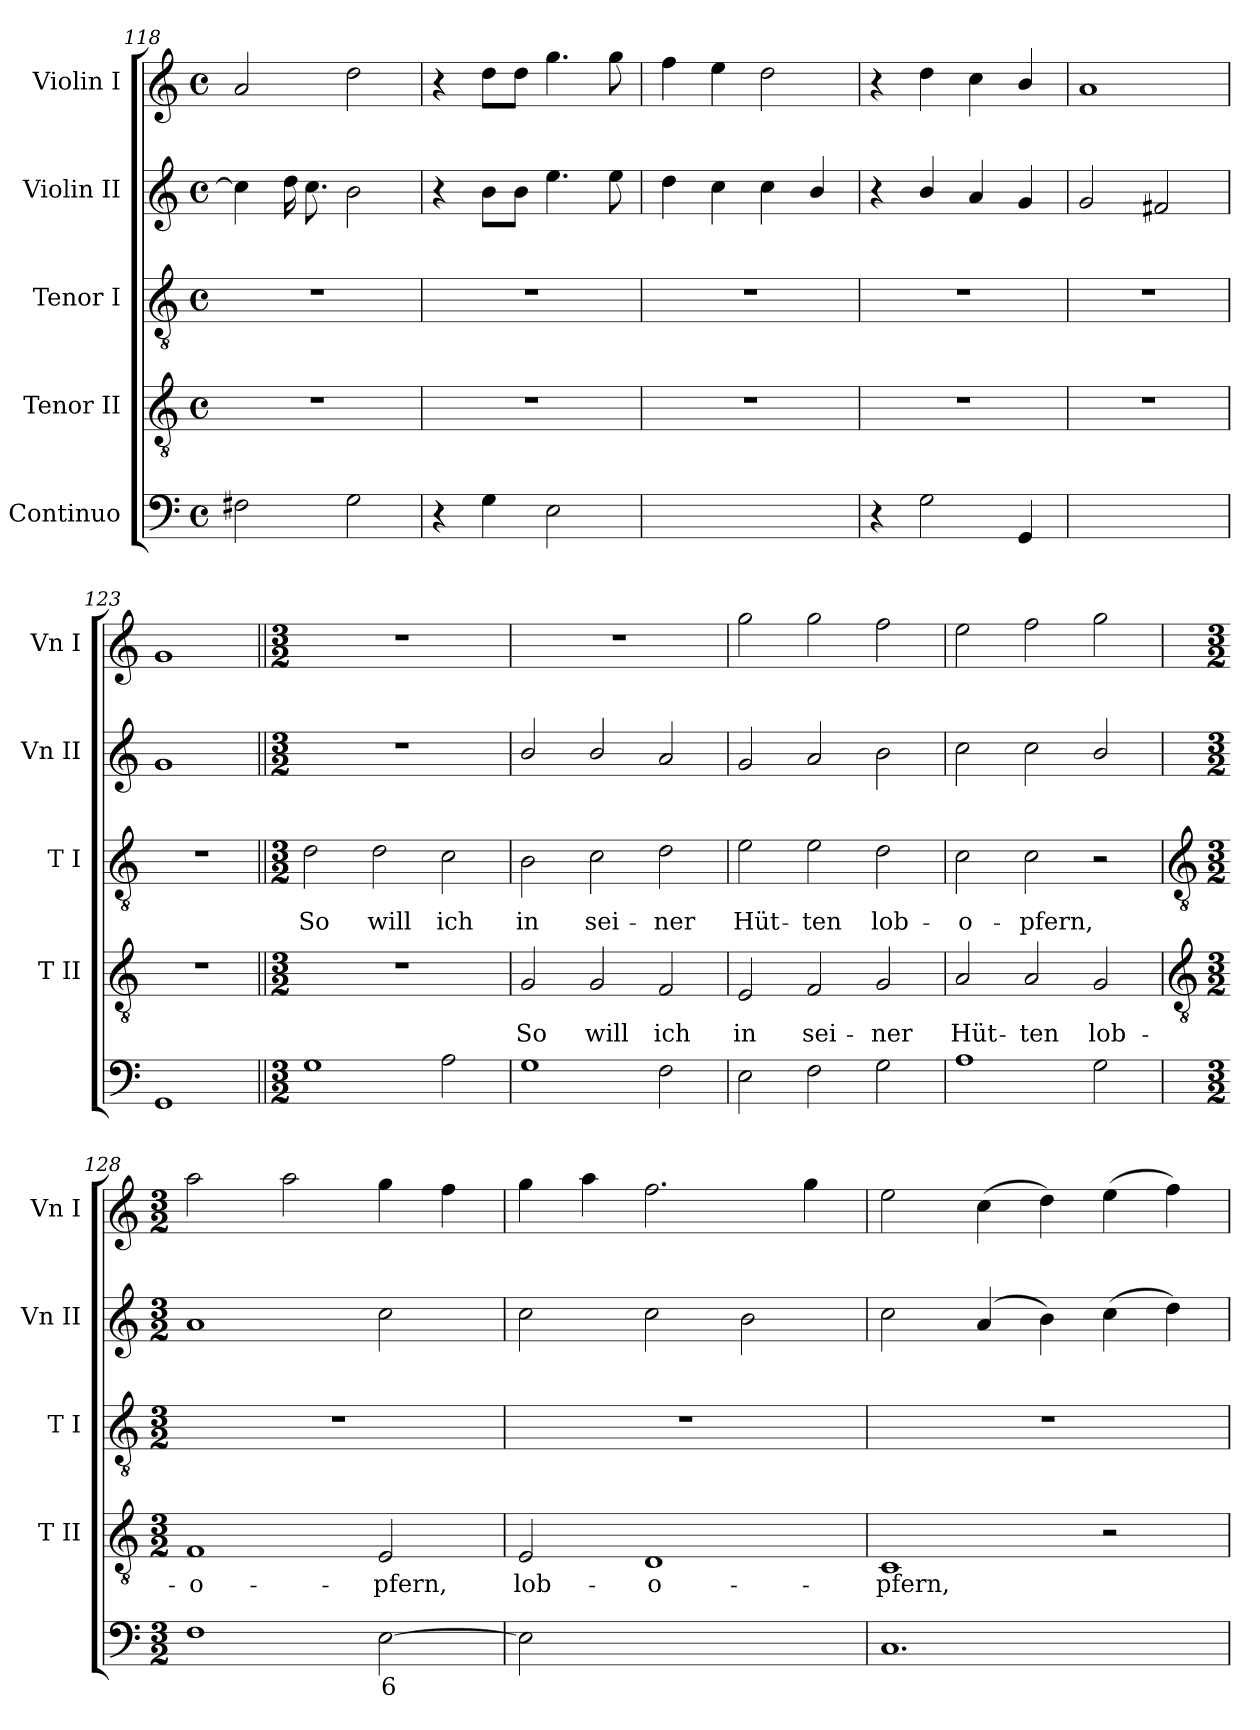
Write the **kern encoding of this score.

**kern	**text	**kern	**text	**kern	**text	**kern	**kern
*part5	*part5	*part4	*part4	*part3	*part3	*part2	*part1
*staff5	*staff5	*staff4	*staff4	*staff3	*staff3	*staff2	*staff1
*I"Continuo	*	*I"Tenor II	*	*I"Tenor I	*	*I"Violin II	*I"Violin I
*	*	*I'T II	*	*I'T I	*	*I'Vn II	*I'Vn I
!!LO:LB:g=z
*clefF4	*	*clefGv2	*	*clefGv2	*	*clefG2	*clefG2
*k[]	*	*k[]	*	*k[]	*	*k[]	*k[]
*C:	*	*C:	*	*C:	*	*C:	*C:
*M4/4	*	*M4/4	*	*M4/4	*	*M4/4	*M4/4
*met(c)	*	*met(c)	*	*met(c)	*	*met(c)	*met(c)
=118	=118	=118	=118	=118	=118	=118	=118
2F#X	.	1r	.	1r	.	4cc]	2a
.	.	.	.	.	.	16ddLL	.
.	.	.	.	.	.	8.ccJ	.
2G	.	.	.	.	.	2b	2dd
=119	=119	=119	=119	=119	=119	=119	=119
4r	.	1r	.	1r	.	4r	4r
4G	.	.	.	.	.	8bL	8ddL
.	.	.	.	.	.	8bJ	8ddJ
2E	.	.	.	.	.	4.ee	4.gg
.	.	.	.	.	.	8ee	8gg
=120	=120	=120	=120	=120	=120	=120	=120
!	!LO:LY:b	!	!	!	!	!	!
[4Fnyy	6	1r	.	1r	.	4dd	4ff
!	!LO:LY:b	!	!	!	!	!	!
4Fyy]	5	.	.	.	.	4cc	4ee
!	!LO:LY:b	!	!	!	!	!	!
[4Gyy	4	.	.	.	.	4cc	2dd
!	!LO:LY:b	!	!	!	!	!	!
4Gyy]	3	.	.	.	.	4b/	.
=121	=121	=121	=121	=121	=121	=121	=121
4r	.	1r	.	1r	.	4r	4r
2G	.	.	.	.	.	4b/	4dd
.	.	.	.	.	.	4a	4cc
4GG	.	.	.	.	.	4g	4b/
=122	=122	=122	=122	=122	=122	=122	=122
!	!LO:LY:b	!	!	!	!	!	!
[2Dyy	4	1r	.	1r	.	2g	1a
2Dyy]	.	.	.	.	.	2f#X	.
=123	=123	=123	=123	=123	=123	=123	=123
1GG	.	1r	.	1r	.	1g	1g
=124||	=124||	=124||	=124||	=124||	=124||	=124||	=124||
*M3/2	*	*M3/2	*	*M3/2	*	*M3/2	*M3/2
!	!	!LO:N:vis=1	!	!	!LO:LY:b	!LO:N:vis=1	!LO:N:vis=1
1G	.	1.r	.	2d	So	1.r	1.r
!	!	!	!	!	!LO:LY:b	!	!
.	.	.	.	2d	will	.	.
!	!	!	!	!	!LO:LY:b	!	!
2A	.	.	.	2c	ich	.	.
=125	=125	=125	=125	=125	=125	=125	=125
!	!	!	!LO:LY:b	!	!LO:LY:b	!	!LO:N:vis=1
1G	.	2G	So	2B	in	2b/	1.r
!	!	!	!LO:LY:b	!	!LO:LY:b	!	!
.	.	2G	will	2c	sei-	2b/	.
!	!	!	!LO:LY:b	!	!LO:LY:b	!	!
2F	.	2F	ich	2d	-ner	2a	.
=126	=126	=126	=126	=126	=126	=126	=126
!	!	!	!LO:LY:b	!	!LO:LY:b	!	!
2E	.	2E	in	2e	Hüt-	2g	2gg
!	!	!	!LO:LY:b	!	!LO:LY:b	!	!
2F	.	2F	sei-	2e	-ten	2a	2gg
!	!	!	!LO:LY:b	!	!LO:LY:b	!	!
2G	.	2G	-ner	2d	lob-	2b	2ff
=127	=127	=127	=127	=127	=127	=127	=127
!	!	!	!LO:LY:b	!	!LO:LY:b	!	!
1A	.	2A	Hüt-	2c	-o-	2cc	2ee
!	!	!	!LO:LY:b	!	!LO:LY:b	!	!
.	.	2A	-ten	2c	-pfern,	2cc	2ff
!	!	!	!LO:LY:b	!	!	!	!
2G	.	2G	lob-	2r	.	2b/	2gg
!!LO:LB:g=z
=128	=128	=128	=128	=128	=128	=128	=128
*	*	*clefGv2	*	*clefGv2	*	*	*
*M3/2	*	*M3/2	*	*M3/2	*	*M3/2	*M3/2
!	!	!	!LO:LY:b	!LO:N:vis=1	!	!	!
1F	.	1F	-o-	1.r	.	1a	2aa
.	.	.	.	.	.	.	2aa
!	!LO:LY:b	!	!LO:LY:b	!	!	!	!
[2E	6	2E	-pfern,	.	.	2cc	4gg
.	.	.	.	.	.	.	4ff
=129	=129	=129	=129	=129	=129	=129	=129
!	!	!	!LO:LY:b	!LO:N:vis=1	!	!	!
2E]	.	2E	lob-	1.r	.	2cc	4gg
.	.	.	.	.	.	.	4aa
!	!LO:LY:b	!	!LO:LY:b	!	!	!	!
[2Dyy	7	1D	-o-	.	.	2cc	2.ff
!	!LO:LY:b	!	!	!	!	!	!
2Dyy]	6	.	.	.	.	2b	.
.	.	.	.	.	.	.	4gg
=130	=130	=130	=130	=130	=130	=130	=130
!	!	!	!LO:LY:b	!LO:N:vis=1	!	!	!
1.C	.	1C	-pfern,	1.r	.	2cc	2ee
.	.	.	.	.	.	(<4a	(>4cc
.	.	.	.	.	.	4b)	4dd)
.	.	2r	.	.	.	(>4cc	(>4ee
.	.	.	.	.	.	4dd)	4ff)
=	=	=	=	=	=	=	=
*-	*-	*-	*-	*-	*-	*-	*-
